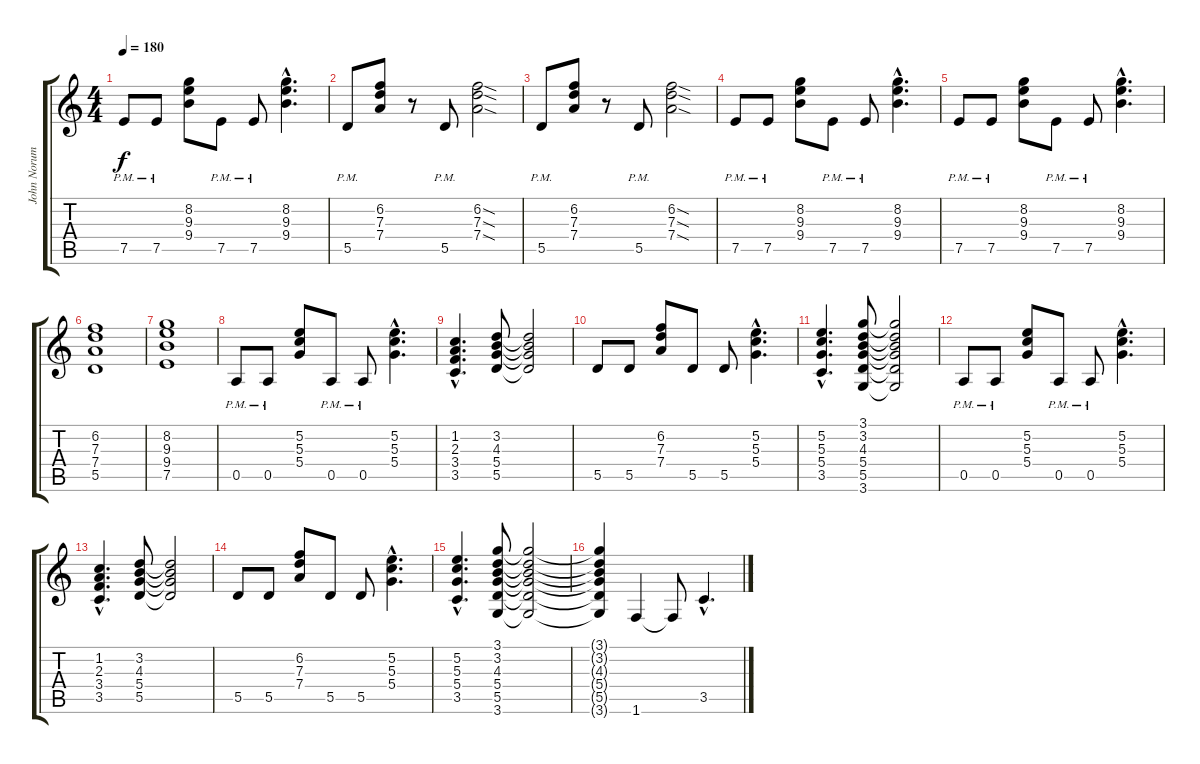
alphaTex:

\track ("John Norum Gtr 1" "John Norum") {instrument distortionguitar}
\staff {score tabs}
\tuning (E4 B3 G3 D3 A2 E2) {hide}
\ts (4 4)
\tempo 180
\clef g2
\ks c
7.5{pm}.8{dy f} 7.5{pm}.8 (8.2 9.3 9.4).8 7.5{pm}.8 7.5{pm}.8 (8.2{hac} 9.3{hac} 9.4{hac}).4{d} |
5.5{pm}.8 (6.2 7.3 7.4).8 r.8 5.5{pm}.8 (6.2{sod} 7.3{sod} 7.4{sod}).2 |
5.5{pm}.8 (6.2 7.3 7.4).8 r.8 5.5{pm}.8 (6.2{sod} 7.3{sod} 7.4{sod}).2 |
7.5{pm}.8 7.5{pm}.8 (8.2 9.3 9.4).8 7.5{pm}.8 7.5{pm}.8 (8.2{hac} 9.3{hac} 9.4{hac}).4{d} |
7.5{pm}.8 7.5{pm}.8 (8.2 9.3 9.4).8 7.5{pm}.8 7.5{pm}.8 (8.2{hac} 9.3{hac} 9.4{hac}).4{d} |
(6.2 7.3 7.4 5.5).1 |
(8.2 9.3 9.4 7.5).1 |
0.5{pm}.8 0.5{pm}.8 (5.2 5.3 5.4).8 0.5{pm}.8 0.5{pm}.8 (5.2{hac} 5.3{hac} 5.4{hac}).4{d} |
(1.2{hac} 2.3{hac} 3.4{hac} 3.5{hac}).4{d} (3.2 4.3 5.4 5.5).8 (3.2{t} 4.3{t} 5.4{t} 5.5{t}).2 |
5.5.8 5.5.8 (6.2 7.3 7.4).8 5.5.8 5.5.8 (5.2{hac} 5.3{hac} 5.4{hac}).4{d} |
(5.2{hac} 5.3{hac} 5.4{hac} 3.5{hac}).4{d} (3.1 3.2 4.3 5.4 5.5 3.6).8 (3.1{t} 3.2{t} 4.3{t} 5.4{t} 5.5{t} 3.6{t}).2 |
0.5{pm}.8 0.5{pm}.8 (5.2 5.3 5.4).8 0.5{pm}.8 0.5{pm}.8 (5.2{hac} 5.3{hac} 5.4{hac}).4{d} |
(1.2{hac} 2.3{hac} 3.4{hac} 3.5{hac}).4{d} (3.2 4.3 5.4 5.5).8 (3.2{t} 4.3{t} 5.4{t} 5.5{t}).2 |
5.5.8 5.5.8 (6.2 7.3 7.4).8 5.5.8 5.5.8 (5.2{hac} 5.3{hac} 5.4{hac}).4{d} |
(5.2{hac} 5.3{hac} 5.4{hac} 3.5{hac}).4{d} (3.1 3.2 4.3 5.4 5.5 3.6).8 (3.1{t} 3.2{t} 4.3{t} 5.4{t} 5.5{t} 3.6{t}).2 |
(3.1{t} 3.2{t} 4.3{t} 5.4{t} 5.5{t} 3.6{t}).4 1.6.4 1.6{t}.8 3.5{hac}.4{d}
